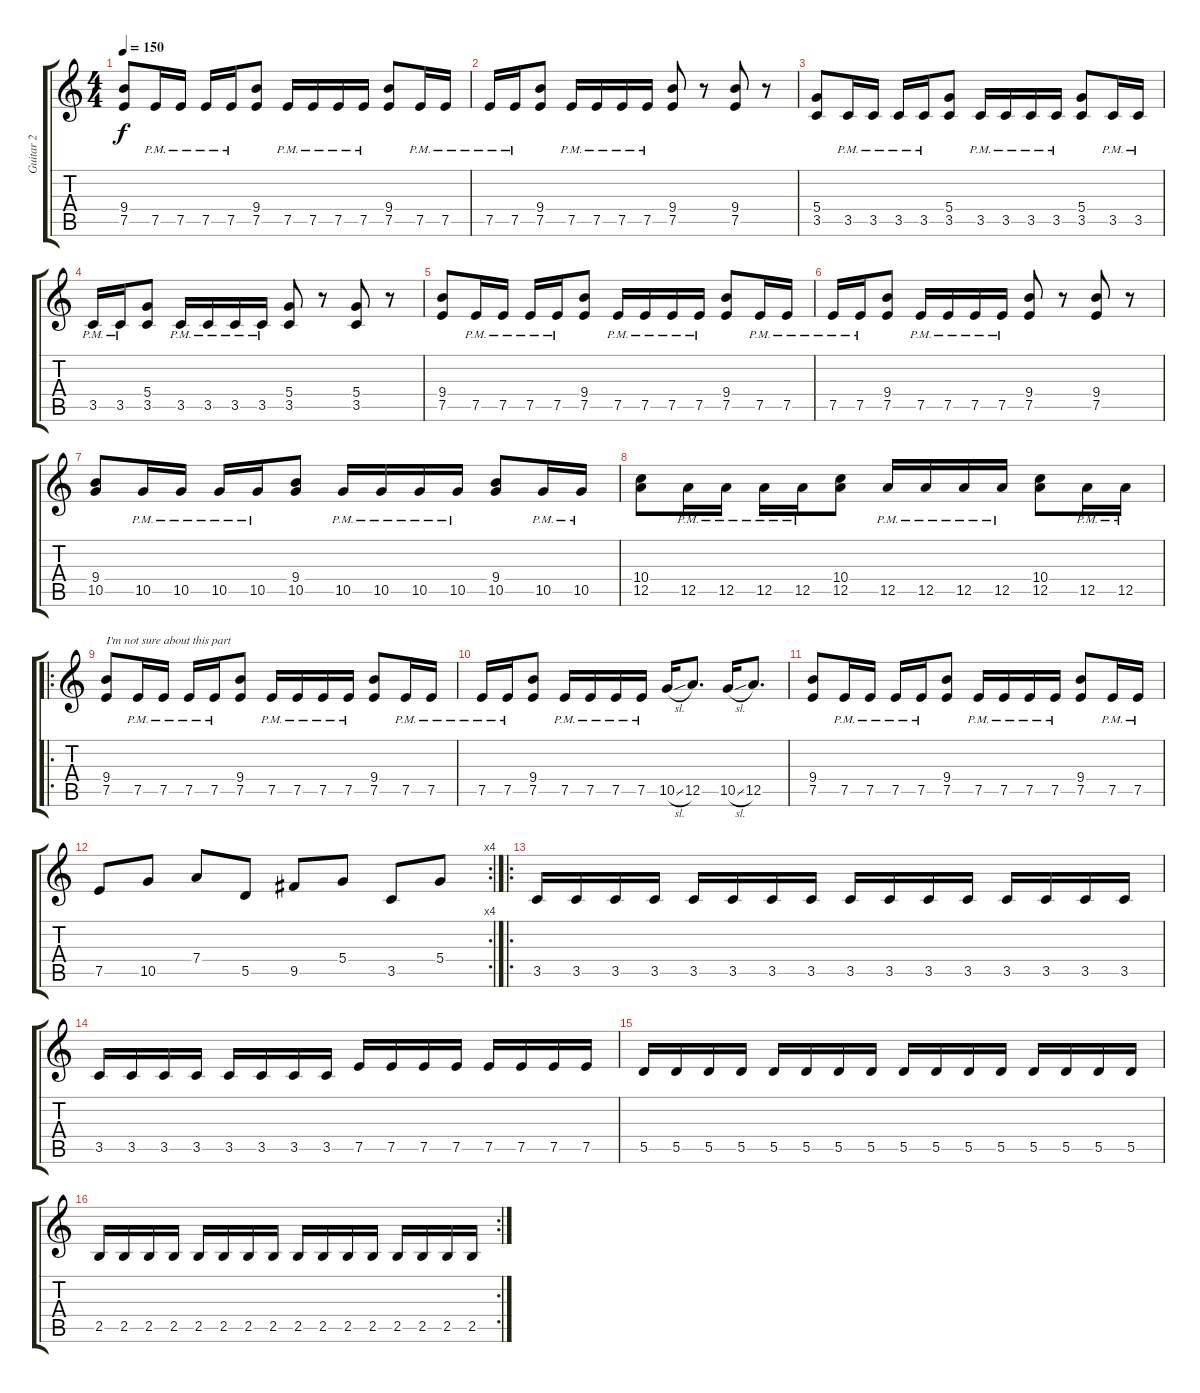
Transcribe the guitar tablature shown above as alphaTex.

\track ("Guitar 2" "Guitar 2") {instrument distortionguitar}
\staff {score tabs}
\tuning (E4 B3 G3 D3 A2 E2) {hide}
\ts (4 4)
\tempo 150
\clef g2
\ks c
(9.4 7.5).8{dy f} 7.5{pm}.16 7.5{pm}.16 7.5{pm}.16 7.5{pm}.16 (9.4 7.5).8 7.5{pm}.16 7.5{pm}.16 7.5{pm}.16 7.5{pm}.16 (9.4 7.5).8 7.5{pm}.16 7.5{pm}.16 |
7.5{pm}.16 7.5{pm}.16 (9.4 7.5).8 7.5{pm}.16 7.5{pm}.16 7.5{pm}.16 7.5{pm}.16 (9.4 7.5).8 r.8 (9.4 7.5).8 r.8 |
(5.4 3.5).8 3.5{pm}.16 3.5{pm}.16 3.5{pm}.16 3.5{pm}.16 (5.4 3.5).8 3.5{pm}.16 3.5{pm}.16 3.5{pm}.16 3.5{pm}.16 (5.4 3.5).8 3.5{pm}.16 3.5{pm}.16 |
3.5{pm}.16 3.5{pm}.16 (5.4 3.5).8 3.5{pm}.16 3.5{pm}.16 3.5{pm}.16 3.5{pm}.16 (5.4 3.5).8 r.8 (5.4 3.5).8 r.8 |
(9.4 7.5).8 7.5{pm}.16 7.5{pm}.16 7.5{pm}.16 7.5{pm}.16 (9.4 7.5).8 7.5{pm}.16 7.5{pm}.16 7.5{pm}.16 7.5{pm}.16 (9.4 7.5).8 7.5{pm}.16 7.5{pm}.16 |
7.5{pm}.16 7.5{pm}.16 (9.4 7.5).8 7.5{pm}.16 7.5{pm}.16 7.5{pm}.16 7.5{pm}.16 (9.4 7.5).8 r.8 (9.4 7.5).8 r.8 |
(9.4 10.5).8 10.5{pm}.16 10.5{pm}.16 10.5{pm}.16 10.5{pm}.16 (9.4 10.5).8 10.5{pm}.16 10.5{pm}.16 10.5{pm}.16 10.5{pm}.16 (9.4 10.5).8 10.5{pm}.16 10.5{pm}.16 |
(10.4 12.5).8 12.5{pm}.16 12.5{pm}.16 12.5{pm}.16 12.5{pm}.16 (10.4 12.5).8 12.5{pm}.16 12.5{pm}.16 12.5{pm}.16 12.5{pm}.16 (10.4 12.5).8 12.5{pm}.16 12.5{pm}.16 |
\ro
(9.4 7.5).8{txt "I'm not sure about this part"} 7.5{pm}.16 7.5{pm}.16 7.5{pm}.16 7.5{pm}.16 (9.4 7.5).8 7.5{pm}.16 7.5{pm}.16 7.5{pm}.16 7.5{pm}.16 (9.4 7.5).8 7.5{pm}.16 7.5{pm}.16 |
7.5{pm}.16 7.5{pm}.16 (9.4 7.5).8 7.5{pm}.16 7.5{pm}.16 7.5{pm}.16 7.5{pm}.16 10.5{sl}.16 12.5.8{d} 10.5{sl}.16 12.5.8{d} |
(9.4 7.5).8 7.5{pm}.16 7.5{pm}.16 7.5{pm}.16 7.5{pm}.16 (9.4 7.5).8 7.5{pm}.16 7.5{pm}.16 7.5{pm}.16 7.5{pm}.16 (9.4 7.5).8 7.5{pm}.16 7.5{pm}.16 |
\rc 4
7.5.8 10.5.8 7.4.8 5.5.8 9.5.8 5.4.8 3.5.8 5.4.8 |
\ro
3.5.16 3.5.16 3.5.16 3.5.16 3.5.16 3.5.16 3.5.16 3.5.16 3.5.16 3.5.16 3.5.16 3.5.16 3.5.16 3.5.16 3.5.16 3.5.16 |
3.5.16 3.5.16 3.5.16 3.5.16 3.5.16 3.5.16 3.5.16 3.5.16 7.5.16 7.5.16 7.5.16 7.5.16 7.5.16 7.5.16 7.5.16 7.5.16 |
5.5.16 5.5.16 5.5.16 5.5.16 5.5.16 5.5.16 5.5.16 5.5.16 5.5.16 5.5.16 5.5.16 5.5.16 5.5.16 5.5.16 5.5.16 5.5.16 |
\rc 2
2.5.16 2.5.16 2.5.16 2.5.16 2.5.16 2.5.16 2.5.16 2.5.16 2.5.16 2.5.16 2.5.16 2.5.16 2.5.16 2.5.16 2.5.16 2.5.16
